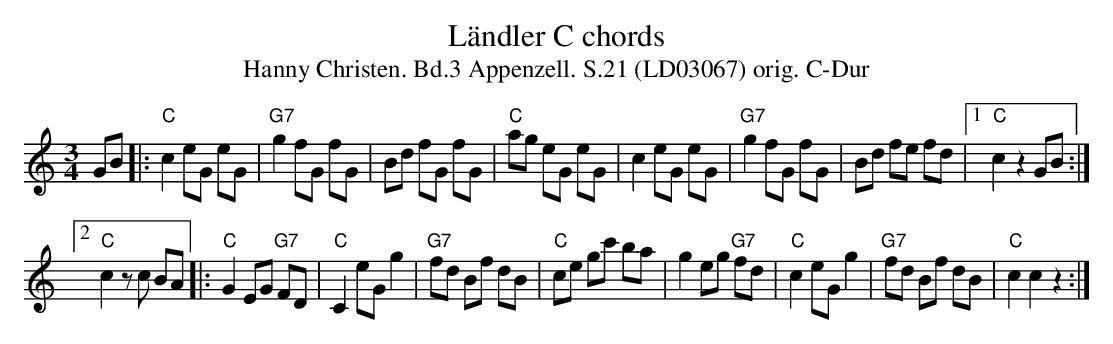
X:1
T:Ländler C chords
T:Hanny Christen. Bd.3 Appenzell. S.21 (LD03067) orig. C-Dur
M:3/4
L:1/8
K:C %%MIDI gchordon
GB |: "C"c2 eG eG | "G7"g2 fG fG | Bd fG fG | "C"ag eG eG | c2 eG eG | "G7"g2 fG fG | Bd fe fd |1 "C"c2 z2 GB :|2
"C"c2 z c BA |: "C"G2 EG "G7"FD | "C"C2 eG g2 | "G7"fd Bf dB | "C"ce gc' ba | g2 eg "G7"fd | "C"c2 eG g2 | "G7"fd Bf dB | "C"c2 c2 z2 :|
